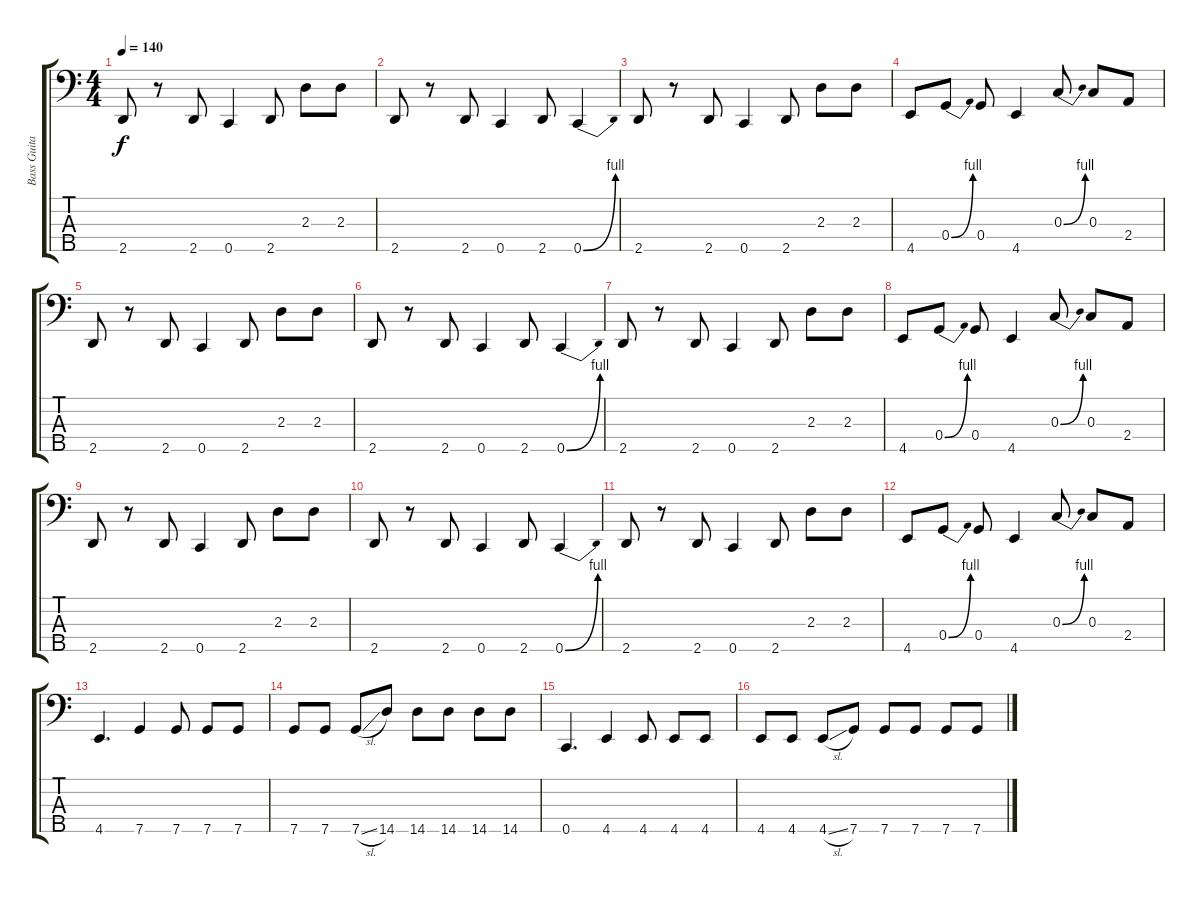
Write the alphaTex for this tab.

\track ("Bass Guitar" "Bass Guita") {solo instrument electricbassfinger}
\staff {score tabs}
\tuning (Bb2 F2 C2 G1 C1) {hide}
\ts (4 4)
\tempo 140
\clef f4
\ks c
2.5.8{dy f} r.8 2.5.8 0.5.4 2.5.8 2.3.8 2.3.8 |
2.5.8 r.8 2.5.8 0.5.4 2.5.8 0.5{be (bend 0 0 60 4)}.4 |
2.5.8 r.8 2.5.8 0.5.4 2.5.8 2.3.8 2.3.8 |
4.5.8 0.4{be (bend 0 0 60 4)}.8 0.4.8 4.5.4 0.3{be (bend 0 0 60 4)}.8 0.3.8 2.4.8 |
2.5.8 r.8 2.5.8 0.5.4 2.5.8 2.3.8 2.3.8 |
2.5.8 r.8 2.5.8 0.5.4 2.5.8 0.5{be (bend 0 0 60 4)}.4 |
2.5.8 r.8 2.5.8 0.5.4 2.5.8 2.3.8 2.3.8 |
4.5.8 0.4{be (bend 0 0 60 4)}.8 0.4.8 4.5.4 0.3{be (bend 0 0 60 4)}.8 0.3.8 2.4.8 |
2.5.8 r.8 2.5.8 0.5.4 2.5.8 2.3.8 2.3.8 |
2.5.8 r.8 2.5.8 0.5.4 2.5.8 0.5{be (bend 0 0 60 4)}.4 |
2.5.8 r.8 2.5.8 0.5.4 2.5.8 2.3.8 2.3.8 |
4.5.8 0.4{be (bend 0 0 60 4)}.8 0.4.8 4.5.4 0.3{be (bend 0 0 60 4)}.8 0.3.8 2.4.8 |
4.5.4{d} 7.5.4 7.5.8 7.5.8 7.5.8 |
7.5.8 7.5.8 7.5{sl}.8 14.5.8 14.5.8 14.5.8 14.5.8 14.5.8 |
0.5.4{d} 4.5.4 4.5.8 4.5.8 4.5.8 |
4.5.8 4.5.8 4.5{sl}.8 7.5.8 7.5.8 7.5.8 7.5.8 7.5.8
